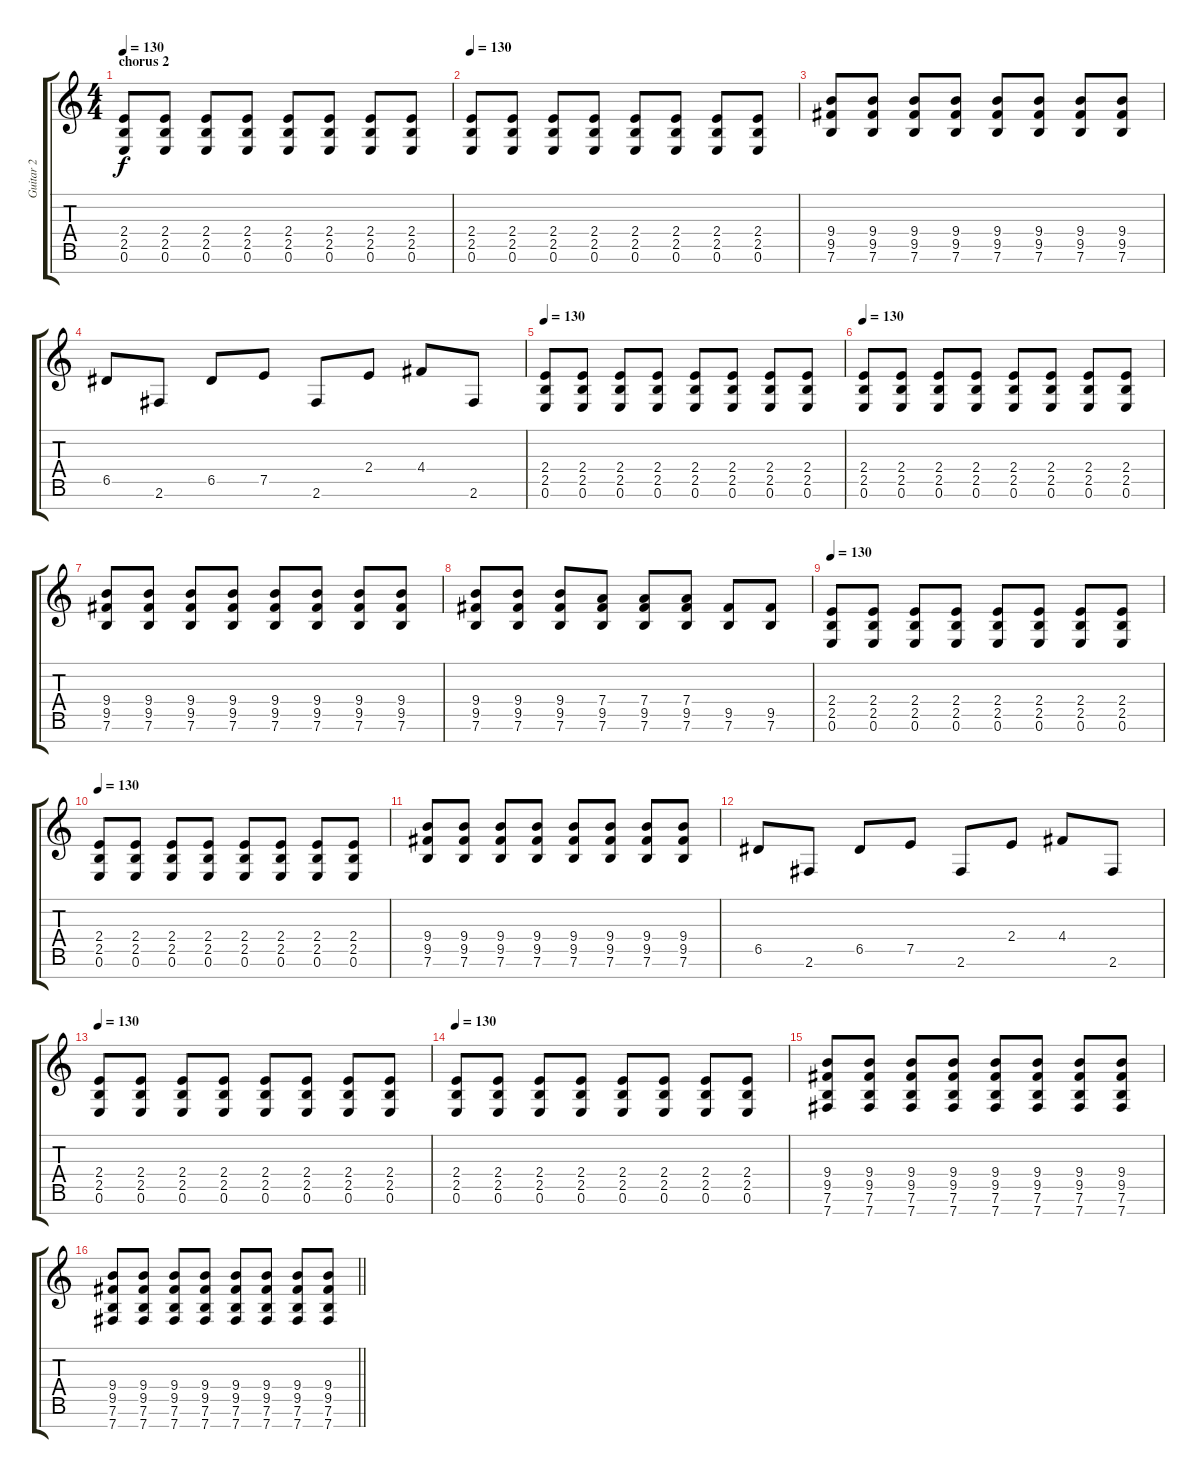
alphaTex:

\track ("Guitar 2" "Guitar 2") {instrument distortionguitar}
\staff {score tabs}
\tuning (E4 B3 G3 D3 A2 E2 B1) {hide}
\ts (4 4)
\section ("" "chorus 2")
\tempo 130
\clef g2
\ks c
(2.4 2.5 0.6).8{dy f} (2.4 2.5 0.6).8 (2.4 2.5 0.6).8 (2.4 2.5 0.6).8 (2.4 2.5 0.6).8 (2.4 2.5 0.6).8 (2.4 2.5 0.6).8 (2.4 2.5 0.6).8 |
\tempo 130
(2.4 2.5 0.6).8 (2.4 2.5 0.6).8 (2.4 2.5 0.6).8 (2.4 2.5 0.6).8 (2.4 2.5 0.6).8 (2.4 2.5 0.6).8 (2.4 2.5 0.6).8 (2.4 2.5 0.6).8 |
(9.4 9.5 7.6).8 (9.4 9.5 7.6).8 (9.4 9.5 7.6).8 (9.4 9.5 7.6).8 (9.4 9.5 7.6).8 (9.4 9.5 7.6).8 (9.4 9.5 7.6).8 (9.4 9.5 7.6).8 |
6.5.8 2.6.8 6.5.8 7.5.8 2.6.8 2.4.8 4.4.8 2.6.8 |
\tempo 130
(2.4 2.5 0.6).8 (2.4 2.5 0.6).8 (2.4 2.5 0.6).8 (2.4 2.5 0.6).8 (2.4 2.5 0.6).8 (2.4 2.5 0.6).8 (2.4 2.5 0.6).8 (2.4 2.5 0.6).8 |
\tempo 130
(2.4 2.5 0.6).8 (2.4 2.5 0.6).8 (2.4 2.5 0.6).8 (2.4 2.5 0.6).8 (2.4 2.5 0.6).8 (2.4 2.5 0.6).8 (2.4 2.5 0.6).8 (2.4 2.5 0.6).8 |
(9.4 9.5 7.6).8 (9.4 9.5 7.6).8 (9.4 9.5 7.6).8 (9.4 9.5 7.6).8 (9.4 9.5 7.6).8 (9.4 9.5 7.6).8 (9.4 9.5 7.6).8 (9.4 9.5 7.6).8 |
(9.4 9.5 7.6).8 (9.4 9.5 7.6).8 (9.4 9.5 7.6).8 (7.4 9.5 7.6).8 (7.4 9.5 7.6).8 (7.4 9.5 7.6).8 (9.5 7.6).8 (9.5 7.6).8 |
\tempo 130
(2.4 2.5 0.6).8 (2.4 2.5 0.6).8 (2.4 2.5 0.6).8 (2.4 2.5 0.6).8 (2.4 2.5 0.6).8 (2.4 2.5 0.6).8 (2.4 2.5 0.6).8 (2.4 2.5 0.6).8 |
\tempo 130
(2.4 2.5 0.6).8 (2.4 2.5 0.6).8 (2.4 2.5 0.6).8 (2.4 2.5 0.6).8 (2.4 2.5 0.6).8 (2.4 2.5 0.6).8 (2.4 2.5 0.6).8 (2.4 2.5 0.6).8 |
(9.4 9.5 7.6).8 (9.4 9.5 7.6).8 (9.4 9.5 7.6).8 (9.4 9.5 7.6).8 (9.4 9.5 7.6).8 (9.4 9.5 7.6).8 (9.4 9.5 7.6).8 (9.4 9.5 7.6).8 |
6.5.8 2.6.8 6.5.8 7.5.8 2.6.8 2.4.8 4.4.8 2.6.8 |
\tempo 130
(2.4 2.5 0.6).8 (2.4 2.5 0.6).8 (2.4 2.5 0.6).8 (2.4 2.5 0.6).8 (2.4 2.5 0.6).8 (2.4 2.5 0.6).8 (2.4 2.5 0.6).8 (2.4 2.5 0.6).8 |
\tempo 130
(2.4 2.5 0.6).8 (2.4 2.5 0.6).8 (2.4 2.5 0.6).8 (2.4 2.5 0.6).8 (2.4 2.5 0.6).8 (2.4 2.5 0.6).8 (2.4 2.5 0.6).8 (2.4 2.5 0.6).8 |
(9.4 9.5 7.6 7.7).8 (9.4 9.5 7.6 7.7).8 (9.4 9.5 7.6 7.7).8 (9.4 9.5 7.6 7.7).8 (9.4 9.5 7.6 7.7).8 (9.4 9.5 7.6 7.7).8 (9.4 9.5 7.6 7.7).8 (9.4 9.5 7.6 7.7).8 |
\barLineRight lightlight
(9.4 9.5 7.6 7.7).8 (9.4 9.5 7.6 7.7).8 (9.4 9.5 7.6 7.7).8 (9.4 9.5 7.6 7.7).8 (9.4 9.5 7.6 7.7).8 (9.4 9.5 7.6 7.7).8 (9.4 9.5 7.6 7.7).8 (9.4 9.5 7.6 7.7).8
